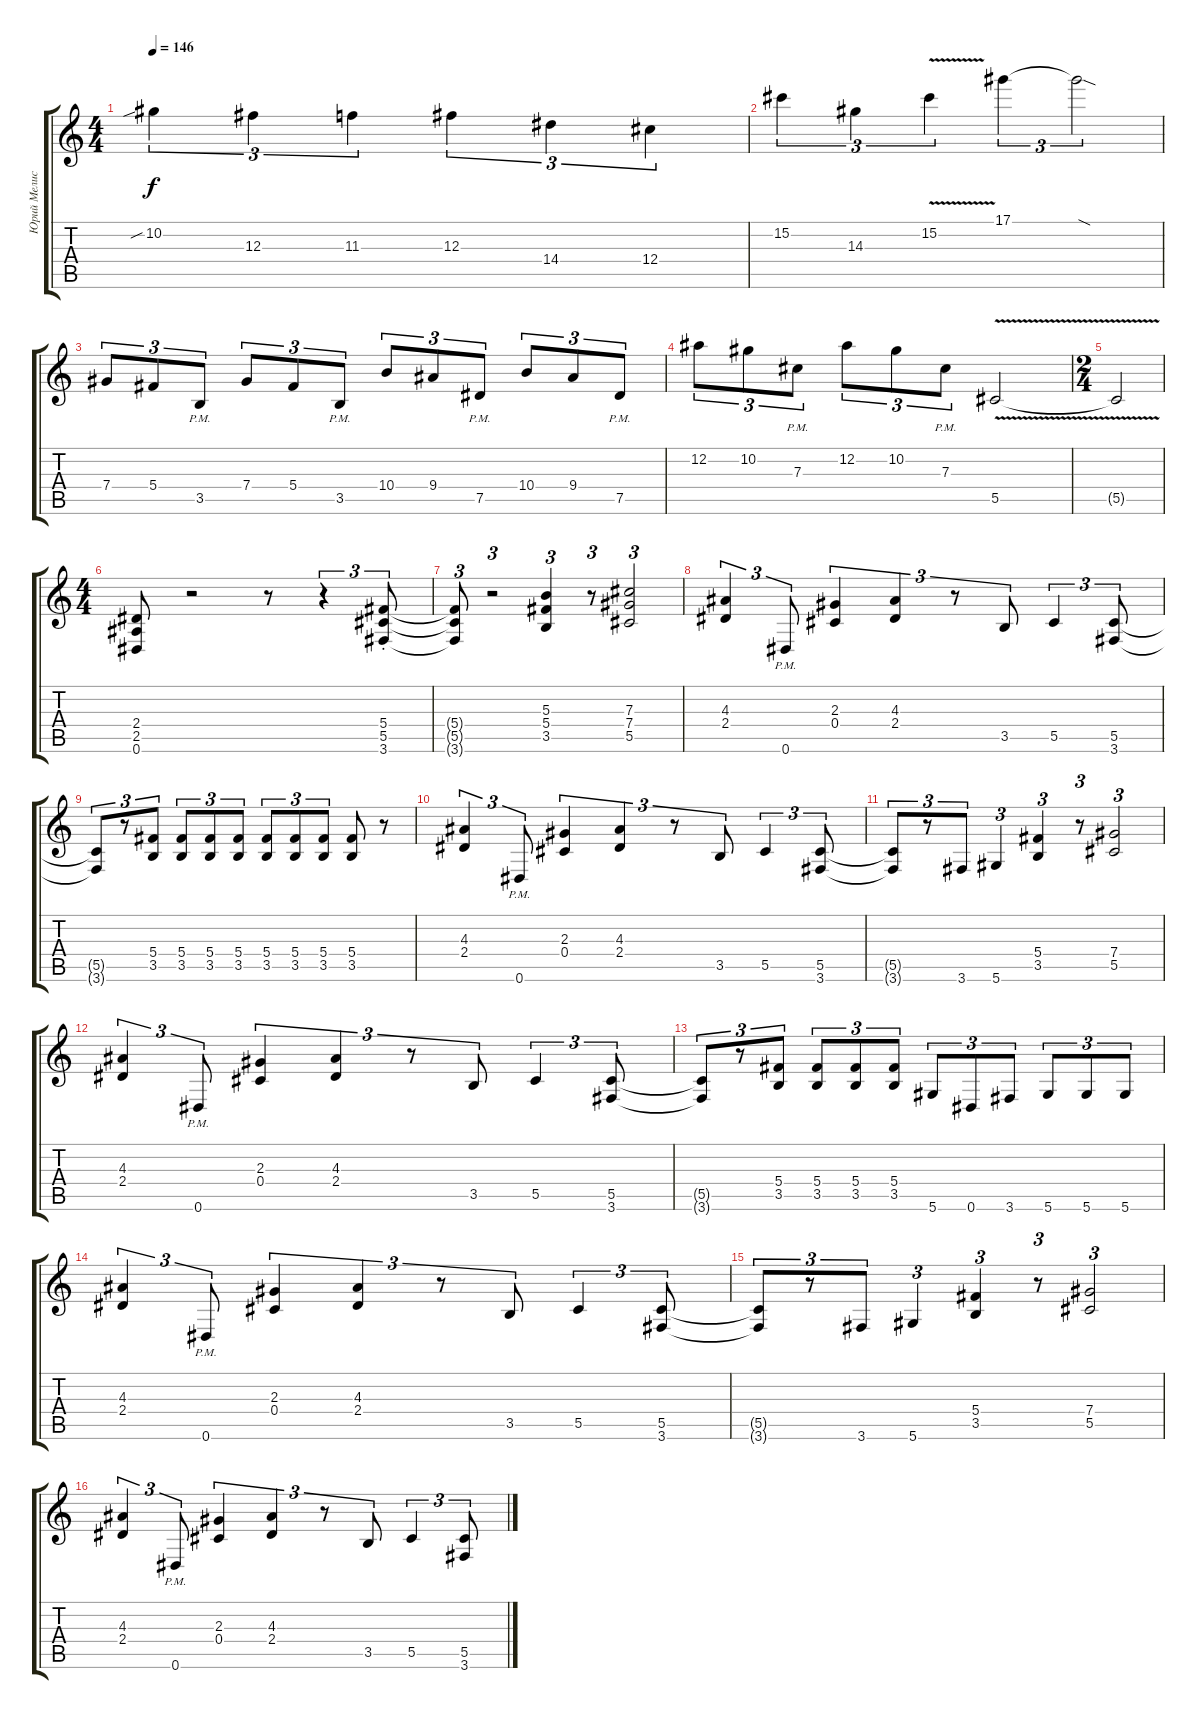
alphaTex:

\track ("Юрий Мелисов" "Юрий Мелис") {instrument distortionguitar}
\staff {score tabs}
\tuning (Eb4 Bb3 Gb3 Db3 Ab2 Eb2) {hide}
\ts (4 4)
\tempo 146
\clef g2
\ks c
10.2{sib}.4{tu (3 2) dy f} 12.3.4{tu (3 2)} 11.3.4{tu (3 2)} 12.3.4{tu (3 2)} 14.4.4{tu (3 2)} 12.4.4{tu (3 2)} |
15.2.4{tu (3 2)} 14.3.4{tu (3 2)} 15.2{v}.4{tu (3 2)} 17.1.4{tu (3 2)} 17.1{sod t}.2{tu (3 2)} |
7.4.8{tu (3 2) balance 13} 5.4.8{tu (3 2)} 3.5{pm}.8{tu (3 2)} 7.4.8{tu (3 2)} 5.4.8{tu (3 2)} 3.5{pm}.8{tu (3 2)} 10.4.8{tu (3 2)} 9.4.8{tu (3 2)} 7.5{pm}.8{tu (3 2)} 10.4.8{tu (3 2)} 9.4.8{tu (3 2)} 7.5{pm}.8{tu (3 2)} |
12.2.8{tu (3 2)} 10.2.8{tu (3 2)} 7.3{pm}.8{tu (3 2)} 12.2.8{tu (3 2)} 10.2.8{tu (3 2)} 7.3{pm}.8{tu (3 2)} 5.5{v}.2 |
\ts (2 4)
5.5{t}.2 |
\ts (4 4)
(2.4 2.5 0.6).8 r.2 r.8 r.4{tu (3 2)} (5.4{st} 5.5{st} 3.6{st}).8{tu (3 2)} |
(5.4{t} 5.5{t} 3.6{t}).8{tu (3 2)} r.2{tu (3 2)} (5.3 5.4 3.5).4{tu (3 2)} r.8{tu (3 2)} (7.3 7.4 5.5).2{tu (3 2)} |
(4.3 2.4).4{tu (3 2)} 0.6{pm}.8{tu (3 2)} (2.3 0.4).4{tu (3 2)} (4.3 2.4).4{tu (3 2)} r.8{tu (3 2)} 3.5.8{tu (3 2)} 5.5.4{tu (3 2)} (5.5 3.6).8{tu (3 2)} |
(5.5{t} 3.6{t}).8{tu (3 2)} r.8{tu (3 2)} (5.4 3.5).8{tu (3 2)} (5.4 3.5).8{tu (3 2)} (5.4 3.5).8{tu (3 2)} (5.4 3.5).8{tu (3 2)} (5.4 3.5).8{tu (3 2)} (5.4 3.5).8{tu (3 2)} (5.4 3.5).8{tu (3 2)} (5.4 3.5).8 r.8 |
(4.3 2.4).4{tu (3 2)} 0.6{pm}.8{tu (3 2)} (2.3 0.4).4{tu (3 2)} (4.3 2.4).4{tu (3 2)} r.8{tu (3 2)} 3.5.8{tu (3 2)} 5.5.4{tu (3 2)} (5.5 3.6).8{tu (3 2)} |
(5.5{t} 3.6{t}).8{tu (3 2)} r.8{tu (3 2)} 3.6.8{tu (3 2)} 5.6.4{tu (3 2)} (5.4 3.5).4{tu (3 2)} r.8{tu (3 2)} (7.4 5.5).2{tu (3 2)} |
(4.3 2.4).4{tu (3 2)} 0.6{pm}.8{tu (3 2)} (2.3 0.4).4{tu (3 2)} (4.3 2.4).4{tu (3 2)} r.8{tu (3 2)} 3.5.8{tu (3 2)} 5.5.4{tu (3 2)} (5.5 3.6).8{tu (3 2)} |
(5.5{t} 3.6{t}).8{tu (3 2)} r.8{tu (3 2)} (5.4 3.5).8{tu (3 2)} (5.4 3.5).8{tu (3 2)} (5.4 3.5).8{tu (3 2)} (5.4 3.5).8{tu (3 2)} 5.6.8{tu (3 2)} 0.6.8{tu (3 2)} 3.6.8{tu (3 2)} 5.6.8{tu (3 2)} 5.6.8{tu (3 2)} 5.6.8{tu (3 2)} |
(4.3 2.4).4{tu (3 2)} 0.6{pm}.8{tu (3 2)} (2.3 0.4).4{tu (3 2)} (4.3 2.4).4{tu (3 2)} r.8{tu (3 2)} 3.5.8{tu (3 2)} 5.5.4{tu (3 2)} (5.5 3.6).8{tu (3 2)} |
(5.5{t} 3.6{t}).8{tu (3 2)} r.8{tu (3 2)} 3.6.8{tu (3 2)} 5.6.4{tu (3 2)} (5.4 3.5).4{tu (3 2)} r.8{tu (3 2)} (7.4 5.5).2{tu (3 2)} |
(4.3 2.4).4{tu (3 2)} 0.6{pm}.8{tu (3 2)} (2.3 0.4).4{tu (3 2)} (4.3 2.4).4{tu (3 2)} r.8{tu (3 2)} 3.5.8{tu (3 2)} 5.5.4{tu (3 2)} (5.5 3.6).8{tu (3 2)}
